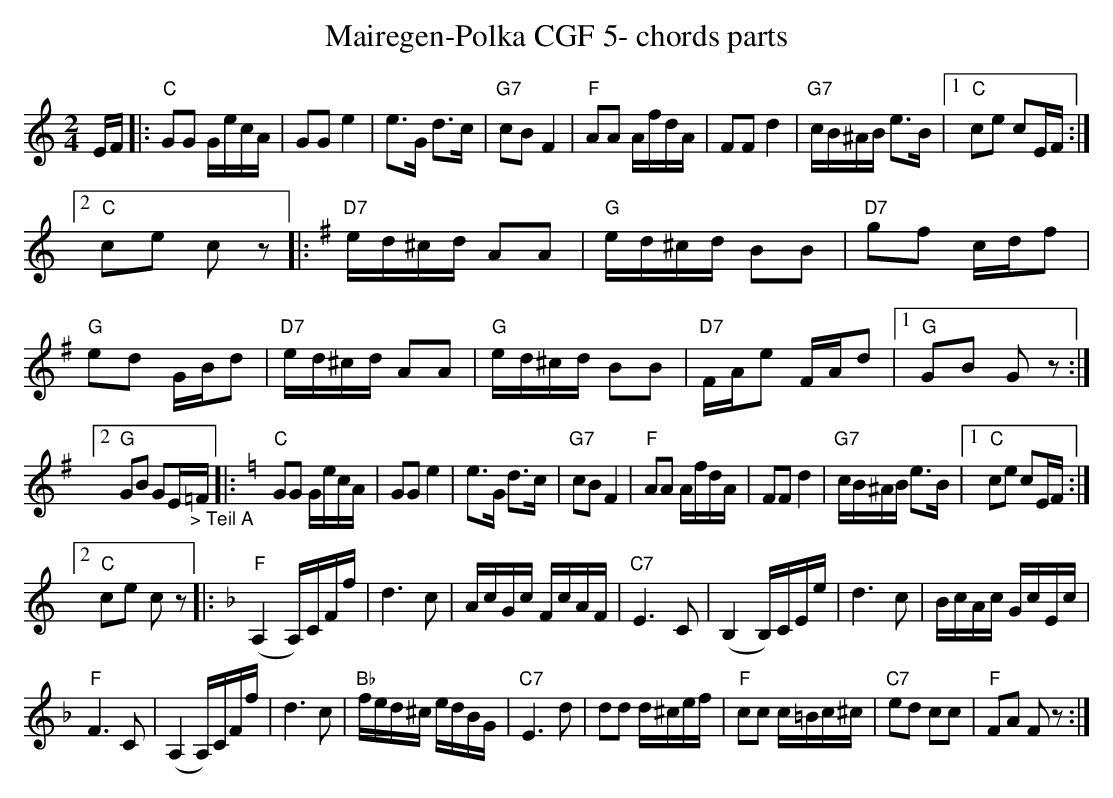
X:1
T:Mairegen-Polka CGF 5- chords parts
M:2/4
L:1/16
K:Cmaj%%MIDI gchordon
EF |: "C"G2G2 GecA | G2G2 e4 | e3G d3c | "G7"c2B2 F4 | "F"A2A2 AfdA | F2F2 d4 | "G7"cB^AB e3B |1 "C"c2e2 c2EF :|2
"C"c2e2 c2z2 |: [K:Gmaj] "D7"ed^cd A2A2 | "G"ed^cd B2B2 | "D7"g2f2 cdf2 | "G"e2d2 GBd2 | "D7"ed^cd A2A2 | "G"ed^cd B2B2 | "D7"FAe2 FAd2 |1 "G"G2B2 G2z2 :|2
"G"G2B2 G2E"_> Teil A"=F |: [K:Cmaj] "C"G2G2 GecA | G2G2 e4 | e3G d3c | "G7"c2B2 F4 | "F"A2A2 AfdA | F2F2 d4 | "G7"cB^AB e3B |1 "C"c2e2 c2EF :|2
"C"c2e2 c2z2 |: [K:Fmaj] "F"(A,4A,)CFf | d6c2 | AcGc FcAF | "C7"E6C2 | (B,4B,)CEe | d6c2 | BcAc GcEc |
"F"F6C2 | (A,4A,)CFf | d6c2 | "Bb"fed^c edBG | "C7"E6d2 | d2d2 d^cef | "F"c2c2 c=Bc^c | "C7"e2d2 c2c2 | "F"F2A2 F2z2 :|
